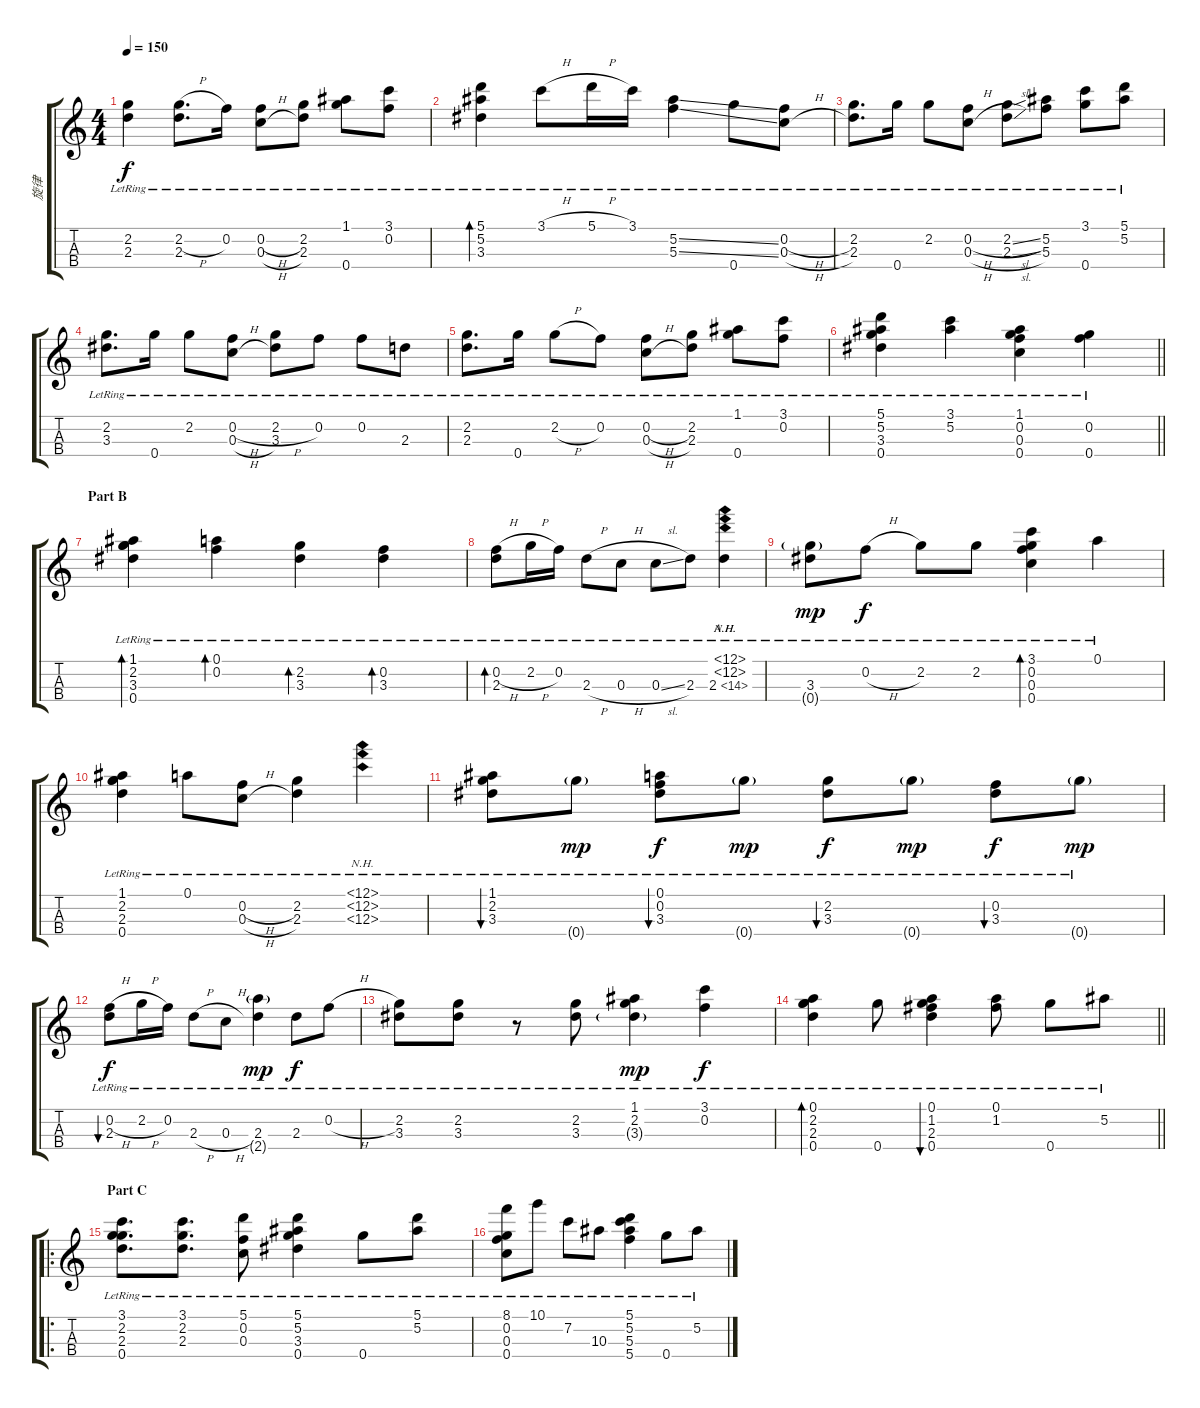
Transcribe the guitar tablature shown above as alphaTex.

\track ("旋律" "旋律") {instrument acousticguitarsteel}
\staff {score tabs}
\tuning (A4 F4 C4 G4) {hide}
\ts (4 4)
\tempo 150
\clef g2
\ks c
(2.2{lr} 2.3{lr}).4{dy f} (2.2{h lr} 2.3{lr}).8{d} 0.2{lr}.16 (0.2{h lr} 0.3{h lr}).8 (2.2{lr} 2.3{lr}).8 (1.1{lr} 0.4{lr}).8 (3.1{lr} 0.2{lr}).8 |
(5.1{lr} 5.2{lr} 3.3{lr}).4{bd 60} 3.1{h lr}.8 5.1{h lr}.16 3.1{lr}.16 (5.2{ss lr} 5.3{ss lr}).4 0.4{lr}.8 (0.2{h lr} 0.3{h lr}).8 |
(2.2{lr} 2.3{lr}).8{d} 0.4{lr}.16 2.2{lr}.8 (0.2{h lr} 0.3{h lr}).8 (2.2{sl lr} 2.3{sl lr}).8 (5.2{lr} 5.3{lr}).8 (3.1{lr} 0.4{lr}).8 (5.1{lr} 5.2{lr}).8 |
(2.2{lr} 3.3{lr}).8{d} 0.4{lr}.16 2.2{lr}.8 (0.2{h lr} 0.3{h lr}).8 (2.2{h lr} 3.3{lr}).8 0.2{lr}.8 0.2{lr}.8 2.3{lr}.8 |
(2.2{lr} 2.3{lr}).8{d} 0.4{lr}.16 2.2{h lr}.8 0.2{lr}.8 (0.2{h lr} 0.3{h lr}).8 (2.2{lr} 2.3{lr}).8 (1.1{lr} 0.4{lr}).8 (3.1{lr} 0.2{lr}).8 |
\barLineRight lightlight
(5.1{lr} 5.2{lr} 3.3{lr} 0.4{lr}).4 (3.1{lr} 5.2{lr}).4 (1.1{lr} 0.2{lr} 0.3{lr} 0.4{lr}).4 (0.2{lr} 0.4{lr}).4 |
\section ("" "Part B")
(1.1{lr} 2.2{lr} 3.3{lr} 0.4{lr}).4{bd 60} (0.1{lr} 0.2{lr}).4{bd 60} (2.2{lr} 3.3{lr}).4{bd 60} (0.2{lr} 3.3{lr}).4{bd 60} |
(0.2{h lr} 2.3{lr}).8{bd 60} 2.2{h lr}.16 0.2{lr}.16 2.3{h lr}.8 0.3{h lr}.8 0.3{sl lr}.8 2.3{lr}.8 (12.1{nh lr} 12.2{nh lr} 2.3{ah 12 lr}).4 |
(3.3{lr} 0.4{g lr}).8{dy mp} 0.2{h lr}.8{dy f} 2.2{lr}.8 2.2{lr}.8 (3.1{lr} 0.2{lr} 0.3{lr} 0.4{lr}).4{bd 60} 0.1{lr}.4 |
(1.1{lr} 2.2{lr} 2.3{lr} 0.4{lr}).4 0.1{lr}.8 (0.2{h lr} 0.3{h lr}).8 (2.2{lr} 2.3{lr}).4 (12.1{nh lr} 12.2{nh lr} 12.3{nh lr}).4 |
(1.1{lr} 2.2{lr} 3.3{lr}).8{bu 60} 0.4{g lr}.8{dy mp} (0.1{lr} 0.2{lr} 3.3{lr}).8{bu 60 dy f} 0.4{g lr}.8{dy mp} (2.2{lr} 3.3{lr}).8{bu 60 dy f} 0.4{g lr}.8{dy mp} (0.2{lr} 3.3{lr}).8{bu 60 dy f} 0.4{g lr}.8{dy mp} |
(0.2{h lr} 2.3{lr}).8{bu 60 dy f} 2.2{h lr}.16 0.2{lr}.16 2.3{h lr}.8 0.3{h lr}.8 (2.3{lr} 2.4{g lr}).4{dy mp} 2.3{lr}.8{dy f} 0.2{h lr}.8 |
(2.2{lr} 3.3{lr}).8 (2.2{lr} 3.3{lr}).8 r.8 (2.2{lr} 3.3{lr}).8 (1.1{lr} 2.2{lr} 3.3{g lr}).4{dy mp} (3.1{lr} 0.2{lr}).4{dy f} |
\barLineRight lightlight
(0.1{lr} 2.2{lr} 2.3{lr} 0.4{lr}).4{bd 60} 0.4{lr}.8 (0.1{lr} 1.2{lr} 2.3{lr} 0.4{lr}).4{bu 60} (0.1{lr} 1.2{lr}).8 0.4{lr}.8 5.2{lr}.8 |
\ro
\section ("" "Part C")
(3.1{lr} 2.2{lr} 2.3{lr} 0.4{lr}).8{d} (3.1{lr} 2.2{lr} 2.3{lr}).8{d} (5.1{lr} 0.2{lr} 0.3{lr}).8 (5.1{lr} 5.2{lr} 3.3{lr} 0.4{lr}).4 0.4{lr}.8 (5.1{lr} 5.2{lr}).8 |
(8.1{lr} 0.2{lr} 0.3{lr} 0.4{lr}).8 10.1{lr}.8 7.2{lr}.8 10.3{lr}.8 (5.1{lr} 5.2{lr} 5.3{lr} 5.4{lr}).4 0.4{lr}.8 5.2{lr}.8
